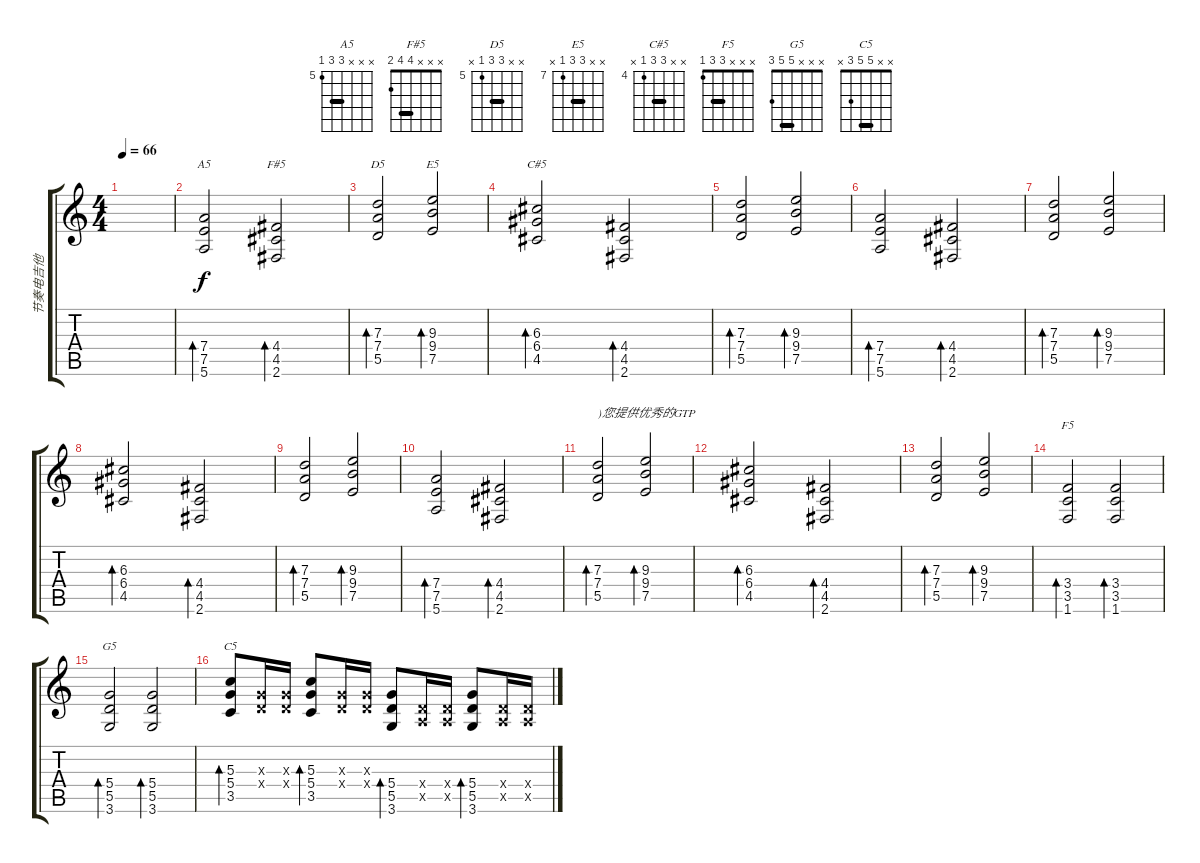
\track ("节奏电吉他" "节奏电吉他") {instrument overdrivenguitar}
\staff {score tabs}
\tuning (E4 B3 G3 D3 A2 E2) {hide}
\chord ("A5" x x x 7 7 5) {firstfret 5 barre 7}
\chord ("F#5" x x x 4 4 2) {barre 4}
\chord ("D5" x x 7 7 5 x) {firstfret 5 barre 7}
\chord ("E5" x x 9 9 7 x) {firstfret 7 barre 9}
\chord ("C#5" x x 6 6 4 x) {firstfret 4 barre 6}
\chord ("F5" x x x 3 3 1) {barre 3}
\chord ("G5" x x x 5 5 3) {barre 5}
\chord ("C5" x x 5 5 3 x) {barre 5}
\ts (4 4)
\tempo 66
\clef g2
\ks c
|
(7.4 7.5 5.6).2{bd 60 ch "A5"} (4.4 4.5 2.6).2{bd 60 ch "F#5"} |
(7.3 7.4 5.5).2{bd 60 ch "D5"} (9.3 9.4 7.5).2{bd 60 ch "E5"} |
(6.3 6.4 4.5).2{bd 60 ch "C#5"} (4.4 4.5 2.6).2{bd 60} |
(7.3 7.4 5.5).2{bd 60} (9.3 9.4 7.5).2{bd 60} |
(7.4 7.5 5.6).2{bd 60} (4.4 4.5 2.6).2{bd 60} |
(7.3 7.4 5.5).2{bd 60} (9.3 9.4 7.5).2{bd 60} |
(6.3 6.4 4.5).2{bd 60} (4.4 4.5 2.6).2{bd 60} |
(7.3 7.4 5.5).2{bd 60} (9.3 9.4 7.5).2{bd 60} |
(7.4 7.5 5.6).2{bd 60} (4.4 4.5 2.6).2{bd 60} |
(7.3 7.4 5.5).2{bd 60 txt ")您提供优秀的GTP"} (9.3 9.4 7.5).2{bd 60} |
(6.3 6.4 4.5).2{bd 60} (4.4 4.5 2.6).2{bd 60} |
(7.3 7.4 5.5).2{bd 60} (9.3 9.4 7.5).2{bd 60} |
(3.4 3.5 1.6).2{bd 60 ch "F5"} (3.4 3.5 1.6).2{bd 60} |
(5.4 5.5 3.6).2{bd 60 ch "G5"} (5.4 5.5 3.6).2{bd 60} |
(5.3 5.4 3.5).8{bd 60 ch "C5"} (0.3{x} 0.4{x}).16 (0.3{x} 0.4{x}).16 (5.3 5.4 3.5).8{bd 60} (0.3{x} 0.4{x}).16 (0.3{x} 0.4{x}).16 (5.4 5.5 3.6).8{bd 60} (0.4{x} 0.5{x}).16 (0.4{x} 0.5{x}).16 (5.4 5.5 3.6).8{bd 60} (0.4{x} 0.5{x}).16 (0.4{x} 0.5{x}).16
